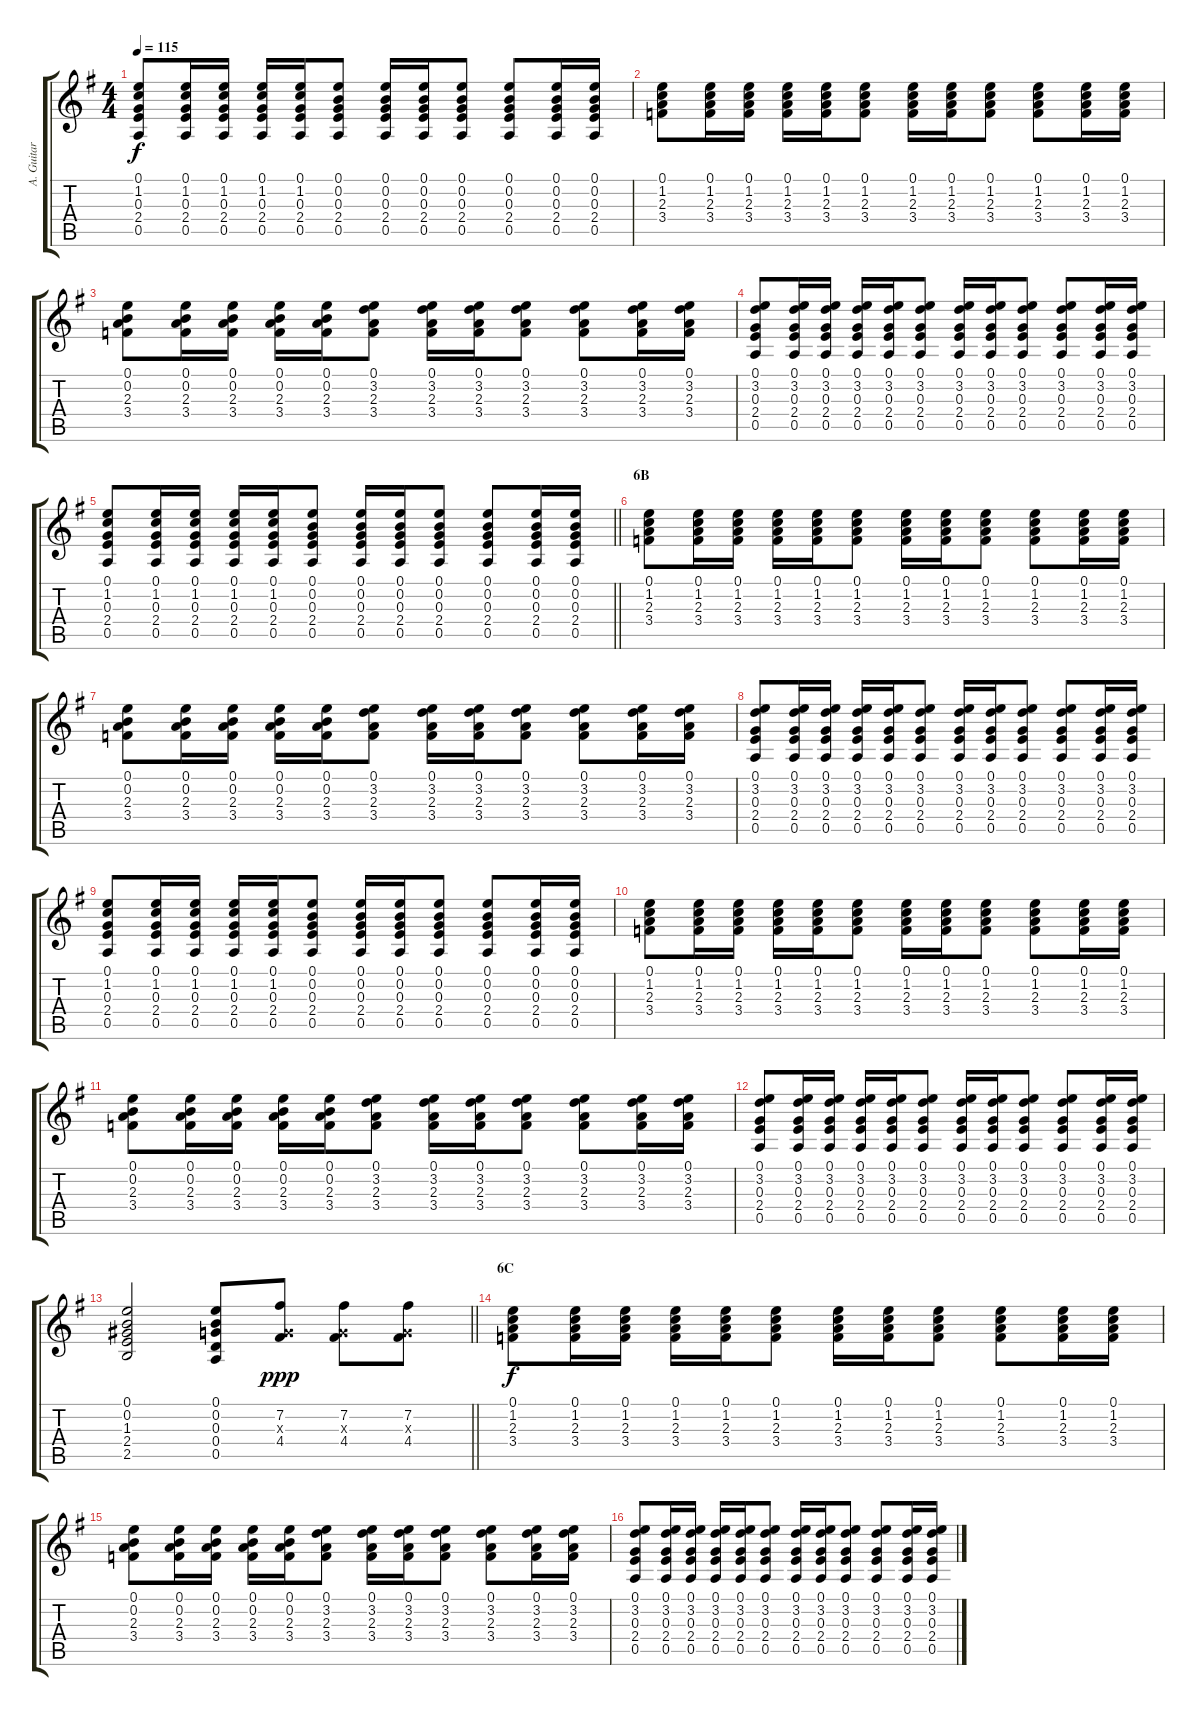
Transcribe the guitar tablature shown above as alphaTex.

\track ("A. Guitar II" "A. Guitar ") {instrument acousticguitarsteel}
\staff {score tabs}
\tuning (E4 B3 G3 D3 A2 E2) {hide}
\ts (4 4)
\tempo 115
\clef g2
\ks g
(0.1 1.2 0.3 2.4 0.5).8{dy f} (0.1 1.2 0.3 2.4 0.5).16 (0.1 1.2 0.3 2.4 0.5).16 (0.1 1.2 0.3 2.4 0.5).16 (0.1 1.2 0.3 2.4 0.5).16 (0.1 0.2 0.3 2.4 0.5).8 (0.1 0.2 0.3 2.4 0.5).16 (0.1 0.2 0.3 2.4 0.5).16 (0.1 0.2 0.3 2.4 0.5).8 (0.1 0.2 0.3 2.4 0.5).8 (0.1 0.2 0.3 2.4 0.5).16 (0.1 0.2 0.3 2.4 0.5).16 |
(0.1 1.2 2.3 3.4).8 (0.1 1.2 2.3 3.4).16 (0.1 1.2 2.3 3.4).16 (0.1 1.2 2.3 3.4).16 (0.1 1.2 2.3 3.4).16 (0.1 1.2 2.3 3.4).8 (0.1 1.2 2.3 3.4).16 (0.1 1.2 2.3 3.4).16 (0.1 1.2 2.3 3.4).8 (0.1 1.2 2.3 3.4).8 (0.1 1.2 2.3 3.4).16 (0.1 1.2 2.3 3.4).16 |
(0.1 0.2 2.3 3.4).8 (0.1 0.2 2.3 3.4).16 (0.1 0.2 2.3 3.4).16 (0.1 0.2 2.3 3.4).16 (0.1 0.2 2.3 3.4).16 (0.1 3.2 2.3 3.4).8 (0.1 3.2 2.3 3.4).16 (0.1 3.2 2.3 3.4).16 (0.1 3.2 2.3 3.4).8 (0.1 3.2 2.3 3.4).8 (0.1 3.2 2.3 3.4).16 (0.1 3.2 2.3 3.4).16 |
(0.1 3.2 0.3 2.4 0.5).8 (0.1 3.2 0.3 2.4 0.5).16 (0.1 3.2 0.3 2.4 0.5).16 (0.1 3.2 0.3 2.4 0.5).16 (0.1 3.2 0.3 2.4 0.5).16 (0.1 3.2 0.3 2.4 0.5).8 (0.1 3.2 0.3 2.4 0.5).16 (0.1 3.2 0.3 2.4 0.5).16 (0.1 3.2 0.3 2.4 0.5).8 (0.1 3.2 0.3 2.4 0.5).8 (0.1 3.2 0.3 2.4 0.5).16 (0.1 3.2 0.3 2.4 0.5).16 |
\barLineRight lightlight
(0.1 1.2 0.3 2.4 0.5).8 (0.1 1.2 0.3 2.4 0.5).16 (0.1 1.2 0.3 2.4 0.5).16 (0.1 1.2 0.3 2.4 0.5).16 (0.1 1.2 0.3 2.4 0.5).16 (0.1 0.2 0.3 2.4 0.5).8 (0.1 0.2 0.3 2.4 0.5).16 (0.1 0.2 0.3 2.4 0.5).16 (0.1 0.2 0.3 2.4 0.5).8 (0.1 0.2 0.3 2.4 0.5).8 (0.1 0.2 0.3 2.4 0.5).16 (0.1 0.2 0.3 2.4 0.5).16 |
\section ("" "6B")
(0.1 1.2 2.3 3.4).8 (0.1 1.2 2.3 3.4).16 (0.1 1.2 2.3 3.4).16 (0.1 1.2 2.3 3.4).16 (0.1 1.2 2.3 3.4).16 (0.1 1.2 2.3 3.4).8 (0.1 1.2 2.3 3.4).16 (0.1 1.2 2.3 3.4).16 (0.1 1.2 2.3 3.4).8 (0.1 1.2 2.3 3.4).8 (0.1 1.2 2.3 3.4).16 (0.1 1.2 2.3 3.4).16 |
(0.1 0.2 2.3 3.4).8 (0.1 0.2 2.3 3.4).16 (0.1 0.2 2.3 3.4).16 (0.1 0.2 2.3 3.4).16 (0.1 0.2 2.3 3.4).16 (0.1 3.2 2.3 3.4).8 (0.1 3.2 2.3 3.4).16 (0.1 3.2 2.3 3.4).16 (0.1 3.2 2.3 3.4).8 (0.1 3.2 2.3 3.4).8 (0.1 3.2 2.3 3.4).16 (0.1 3.2 2.3 3.4).16 |
(0.1 3.2 0.3 2.4 0.5).8 (0.1 3.2 0.3 2.4 0.5).16 (0.1 3.2 0.3 2.4 0.5).16 (0.1 3.2 0.3 2.4 0.5).16 (0.1 3.2 0.3 2.4 0.5).16 (0.1 3.2 0.3 2.4 0.5).8 (0.1 3.2 0.3 2.4 0.5).16 (0.1 3.2 0.3 2.4 0.5).16 (0.1 3.2 0.3 2.4 0.5).8 (0.1 3.2 0.3 2.4 0.5).8 (0.1 3.2 0.3 2.4 0.5).16 (0.1 3.2 0.3 2.4 0.5).16 |
(0.1 1.2 0.3 2.4 0.5).8 (0.1 1.2 0.3 2.4 0.5).16 (0.1 1.2 0.3 2.4 0.5).16 (0.1 1.2 0.3 2.4 0.5).16 (0.1 1.2 0.3 2.4 0.5).16 (0.1 0.2 0.3 2.4 0.5).8 (0.1 0.2 0.3 2.4 0.5).16 (0.1 0.2 0.3 2.4 0.5).16 (0.1 0.2 0.3 2.4 0.5).8 (0.1 0.2 0.3 2.4 0.5).8 (0.1 0.2 0.3 2.4 0.5).16 (0.1 0.2 0.3 2.4 0.5).16 |
(0.1 1.2 2.3 3.4).8 (0.1 1.2 2.3 3.4).16 (0.1 1.2 2.3 3.4).16 (0.1 1.2 2.3 3.4).16 (0.1 1.2 2.3 3.4).16 (0.1 1.2 2.3 3.4).8 (0.1 1.2 2.3 3.4).16 (0.1 1.2 2.3 3.4).16 (0.1 1.2 2.3 3.4).8 (0.1 1.2 2.3 3.4).8 (0.1 1.2 2.3 3.4).16 (0.1 1.2 2.3 3.4).16 |
(0.1 0.2 2.3 3.4).8 (0.1 0.2 2.3 3.4).16 (0.1 0.2 2.3 3.4).16 (0.1 0.2 2.3 3.4).16 (0.1 0.2 2.3 3.4).16 (0.1 3.2 2.3 3.4).8 (0.1 3.2 2.3 3.4).16 (0.1 3.2 2.3 3.4).16 (0.1 3.2 2.3 3.4).8 (0.1 3.2 2.3 3.4).8 (0.1 3.2 2.3 3.4).16 (0.1 3.2 2.3 3.4).16 |
(0.1 3.2 0.3 2.4 0.5).8 (0.1 3.2 0.3 2.4 0.5).16 (0.1 3.2 0.3 2.4 0.5).16 (0.1 3.2 0.3 2.4 0.5).16 (0.1 3.2 0.3 2.4 0.5).16 (0.1 3.2 0.3 2.4 0.5).8 (0.1 3.2 0.3 2.4 0.5).16 (0.1 3.2 0.3 2.4 0.5).16 (0.1 3.2 0.3 2.4 0.5).8 (0.1 3.2 0.3 2.4 0.5).8 (0.1 3.2 0.3 2.4 0.5).16 (0.1 3.2 0.3 2.4 0.5).16 |
\barLineRight lightlight
(0.1 0.2 1.3 2.4 2.5).2 (0.1 0.2 0.3 0.4 0.5).8 (7.2 0.3{x} 4.4).8{dy ppp} (7.2 0.3{x} 4.4).8 (7.2 0.3{x} 4.4).8 |
\section ("" "6C")
(0.1 1.2 2.3 3.4).8{dy f} (0.1 1.2 2.3 3.4).16 (0.1 1.2 2.3 3.4).16 (0.1 1.2 2.3 3.4).16 (0.1 1.2 2.3 3.4).16 (0.1 1.2 2.3 3.4).8 (0.1 1.2 2.3 3.4).16 (0.1 1.2 2.3 3.4).16 (0.1 1.2 2.3 3.4).8 (0.1 1.2 2.3 3.4).8 (0.1 1.2 2.3 3.4).16 (0.1 1.2 2.3 3.4).16 |
(0.1 0.2 2.3 3.4).8 (0.1 0.2 2.3 3.4).16 (0.1 0.2 2.3 3.4).16 (0.1 0.2 2.3 3.4).16 (0.1 0.2 2.3 3.4).16 (0.1 3.2 2.3 3.4).8 (0.1 3.2 2.3 3.4).16 (0.1 3.2 2.3 3.4).16 (0.1 3.2 2.3 3.4).8 (0.1 3.2 2.3 3.4).8 (0.1 3.2 2.3 3.4).16 (0.1 3.2 2.3 3.4).16 |
(0.1 3.2 0.3 2.4 0.5).8 (0.1 3.2 0.3 2.4 0.5).16 (0.1 3.2 0.3 2.4 0.5).16 (0.1 3.2 0.3 2.4 0.5).16 (0.1 3.2 0.3 2.4 0.5).16 (0.1 3.2 0.3 2.4 0.5).8 (0.1 3.2 0.3 2.4 0.5).16 (0.1 3.2 0.3 2.4 0.5).16 (0.1 3.2 0.3 2.4 0.5).8 (0.1 3.2 0.3 2.4 0.5).8 (0.1 3.2 0.3 2.4 0.5).16 (0.1 3.2 0.3 2.4 0.5).16
